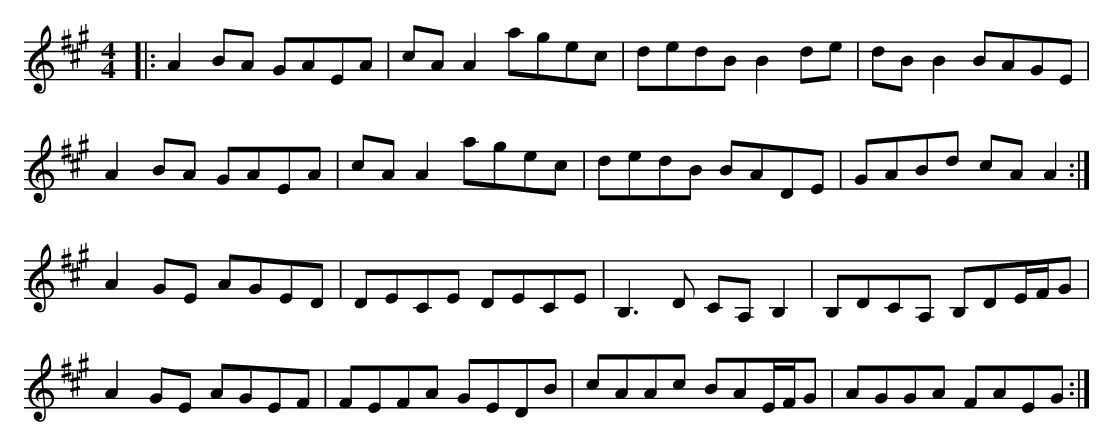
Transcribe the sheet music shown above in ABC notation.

X:1
M:4/4
K:A
|:A2BA GAEA|cAA2 agec|dedB B2de|dBB2 BAGE|
A2BA GAEA|cAA2 agec|dedB BADE|GABd cAA2:|
A2GE AGED|DECE DECE|B,3D CA,B,2|B,DCA, B,DE/F/G|
A2GE AGEF|FEFA GEDB|cAAc BAE/F/G|AGGA FAEG:|
